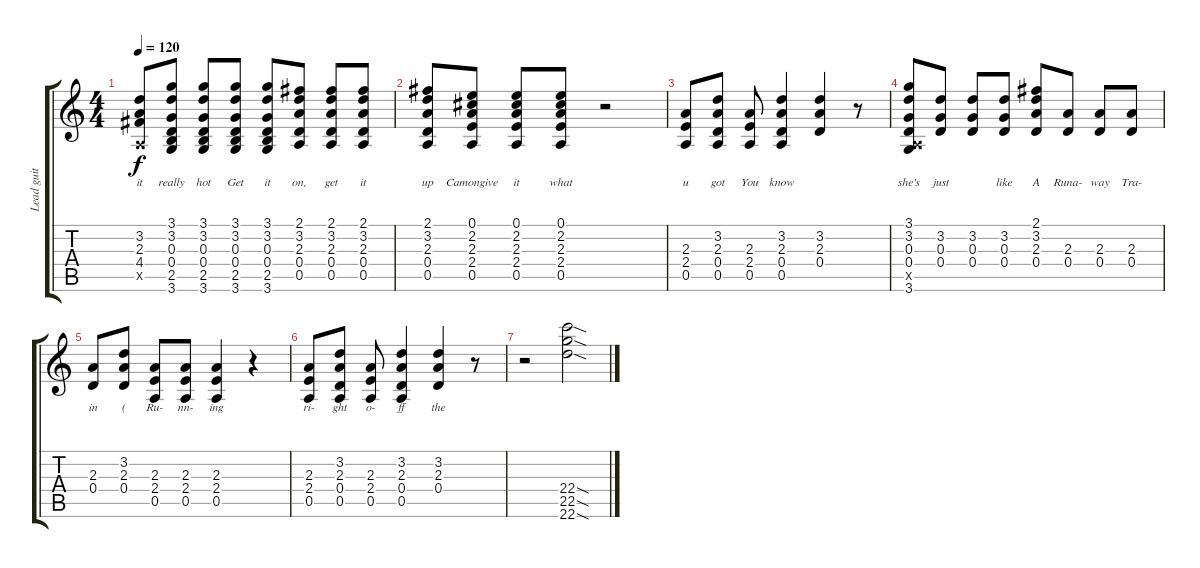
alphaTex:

\track (" Lead guitar (Angus Young)" " Lead guit") {instrument distortionguitar}
\staff {score tabs}
\tuning (E4 B3 G3 D3 A2 E2) {hide}
\ts (4 4)
\tempo 120
\clef g2
\ks c
(3.2 2.3 4.4 0.5{x}).8{lyrics (0 "it") lyrics (1 "") lyrics (2 "") lyrics (3 "") lyrics (4 "") dy f} (3.1 3.2 0.3 0.4 2.5 3.6).8{lyrics (0 "really") lyrics (1 "") lyrics (2 "") lyrics (3 "") lyrics (4 "")} (3.1 3.2 0.3 0.4 2.5 3.6).8{lyrics (0 "hot") lyrics (1 "") lyrics (2 "") lyrics (3 "") lyrics (4 "")} (3.1 3.2 0.3 0.4 2.5 3.6).8{lyrics (0 "Get") lyrics (1 "") lyrics (2 "") lyrics (3 "") lyrics (4 "")} (3.1 3.2 0.3 0.4 2.5 3.6).8{lyrics (0 "it") lyrics (1 "") lyrics (2 "") lyrics (3 "") lyrics (4 "")} (2.1 3.2 2.3 0.4 0.5).8{lyrics (0 "on,") lyrics (1 "") lyrics (2 "") lyrics (3 "") lyrics (4 "")} (2.1 3.2 2.3 0.4 0.5).8{lyrics (0 "get") lyrics (1 "") lyrics (2 "") lyrics (3 "") lyrics (4 "")} (2.1 3.2 2.3 0.4 0.5).8{lyrics (0 "it") lyrics (1 "") lyrics (2 "") lyrics (3 "") lyrics (4 "")} |
(2.1 3.2 2.3 0.4 0.5).8{lyrics (0 "up") lyrics (1 "") lyrics (2 "") lyrics (3 "") lyrics (4 "")} (0.1 2.2 2.3 2.4 0.5).8{lyrics (0 "Camongive") lyrics (1 "") lyrics (2 "") lyrics (3 "") lyrics (4 "")} (0.1 2.2 2.3 2.4 0.5).8{lyrics (0 "it") lyrics (1 "") lyrics (2 "") lyrics (3 "") lyrics (4 "")} (0.1 2.2 2.3 2.4 0.5).8{lyrics (0 "what") lyrics (1 "") lyrics (2 "") lyrics (3 "") lyrics (4 "")} r.2 |
(2.3 2.4 0.5).8{lyrics (0 "u") lyrics (1 "") lyrics (2 "") lyrics (3 "") lyrics (4 "")} (3.2 2.3 0.4 0.5).8{lyrics (0 "got") lyrics (1 "") lyrics (2 "") lyrics (3 "") lyrics (4 "")} (2.3 2.4 0.5).8{lyrics (0 "You") lyrics (1 "") lyrics (2 "") lyrics (3 "") lyrics (4 "")} (3.2 2.3 0.4 0.5).4{lyrics (0 "know") lyrics (1 "") lyrics (2 "") lyrics (3 "") lyrics (4 "")} (3.2 2.3 0.4).4{lyrics (0 "") lyrics (1 "") lyrics (2 "") lyrics (3 "") lyrics (4 "")} r.8 |
(3.1 3.2 0.3 0.4 0.5{x} 3.6).8{lyrics (0 "she’s") lyrics (1 "") lyrics (2 "") lyrics (3 "") lyrics (4 "")} (3.2 0.3 0.4).8{lyrics (0 "just") lyrics (1 "") lyrics (2 "") lyrics (3 "") lyrics (4 "")} (3.2 0.3 0.4).8{lyrics (0 "") lyrics (1 "") lyrics (2 "") lyrics (3 "") lyrics (4 "")} (3.2 0.3 0.4).8{lyrics (0 "like") lyrics (1 "") lyrics (2 "") lyrics (3 "") lyrics (4 "")} (2.1 3.2 2.3 0.4).8{lyrics (0 "A") lyrics (1 "") lyrics (2 "") lyrics (3 "") lyrics (4 "")} (2.3 0.4).8{lyrics (0 "Runa-") lyrics (1 "") lyrics (2 "") lyrics (3 "") lyrics (4 "")} (2.3 0.4).8{lyrics (0 "way") lyrics (1 "") lyrics (2 "") lyrics (3 "") lyrics (4 "")} (2.3 0.4).8{lyrics (0 "Tra-") lyrics (1 "") lyrics (2 "") lyrics (3 "") lyrics (4 "")} |
(2.3 0.4).8{lyrics (0 "in") lyrics (1 "") lyrics (2 "") lyrics (3 "") lyrics (4 "")} (3.2 2.3 0.4).8{lyrics (0 "(") lyrics (1 "") lyrics (2 "") lyrics (3 "") lyrics (4 "")} (2.3 2.4 0.5).8{lyrics (0 "Ru-") lyrics (1 "") lyrics (2 "") lyrics (3 "") lyrics (4 "")} (2.3 2.4 0.5).8{lyrics (0 "nn-") lyrics (1 "") lyrics (2 "") lyrics (3 "") lyrics (4 "")} (2.3 2.4 0.5).4{lyrics (0 "ing") lyrics (1 "") lyrics (2 "") lyrics (3 "") lyrics (4 "")} r.4 |
(2.3 2.4 0.5).8{lyrics (0 "ri-") lyrics (1 "") lyrics (2 "") lyrics (3 "") lyrics (4 "")} (3.2 2.3 0.4 0.5).8{lyrics (0 "ght") lyrics (1 "") lyrics (2 "") lyrics (3 "") lyrics (4 "")} (2.3 2.4 0.5).8{lyrics (0 "o-") lyrics (1 "") lyrics (2 "") lyrics (3 "") lyrics (4 "")} (3.2 2.3 0.4 0.5).4{lyrics (0 "ff") lyrics (1 "") lyrics (2 "") lyrics (3 "") lyrics (4 "")} (3.2 2.3 0.4).4{lyrics (0 "the") lyrics (1 "") lyrics (2 "") lyrics (3 "") lyrics (4 "")} r.8 |
r.2 (22.4{sod} 22.5{sod} 22.6{sod}).2{lyrics (0 "") lyrics (1 "") lyrics (2 "") lyrics (3 "") lyrics (4 "")}
